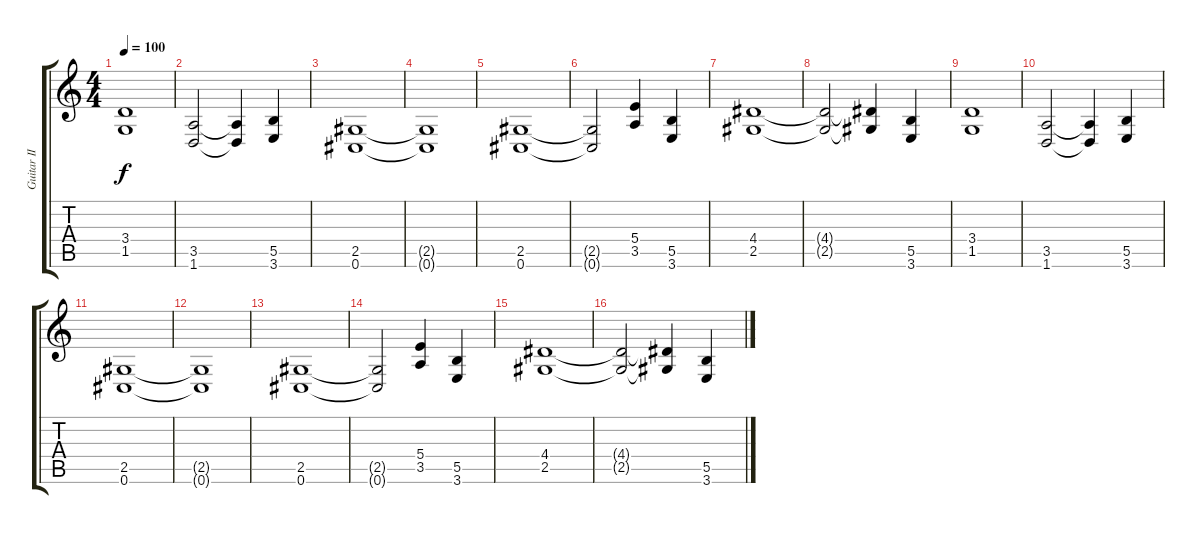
\track ("Guitar II" "Guitar II") {instrument distortionguitar}
\staff {score tabs}
\tuning (Db4 Ab3 E3 B2 Gb2 Db2) {hide}
\ts (4 4)
\tempo 100
\clef g2
\ks c
(3.4 1.5).1{dy f} |
(3.5 1.6).2 (3.5{t} 1.6{t}).4 (5.5 3.6).4 |
(2.5 0.6).1 |
(2.5{t} 0.6{t}).1 |
(2.5 0.6).1 |
(2.5{t} 0.6{t}).2 (5.4 3.5).4 (5.5 3.6).4 |
(4.4 2.5).1 |
(4.4{t} 2.5{t}).2 (4.4{t} 2.5{t}).4 (5.5 3.6).4 |
(3.4 1.5).1 |
(3.5 1.6).2 (3.5{t} 1.6{t}).4 (5.5 3.6).4 |
(2.5 0.6).1 |
(2.5{t} 0.6{t}).1 |
(2.5 0.6).1 |
(2.5{t} 0.6{t}).2 (5.4 3.5).4 (5.5 3.6).4 |
(4.4 2.5).1 |
(4.4{t} 2.5{t}).2 (4.4{t} 2.5{t}).4 (5.5 3.6).4
